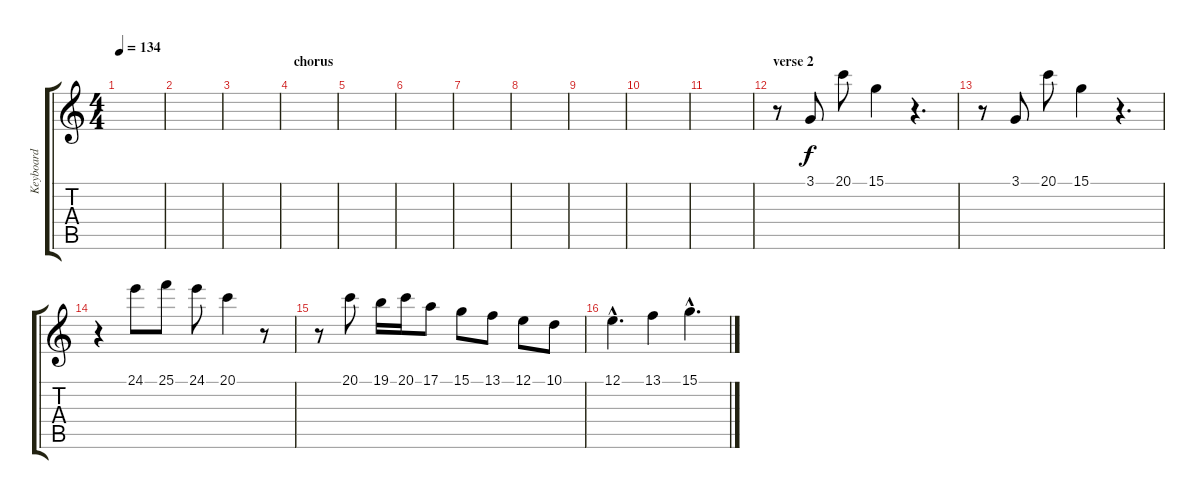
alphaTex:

\track ("Keyboard" "Keyboard") {instrument electricgrandpiano}
\staff {score tabs}
\tuning (E4 B3 G3 D3 A2 E2) {hide}
\ts (4 4)
\tempo 134
\clef g2
\ks c
|
|
|
\section ("" "chorus")
|
|
|
|
|
|
|
|
\section ("" "verse 2")
r.8 3.1.8 20.1.8 15.1.4 r.4{d} |
r.8 3.1.8 20.1.8 15.1.4 r.4{d} |
r.4 24.1.8 25.1.8 24.1.8 20.1.4 r.8 |
r.8 20.1.8 19.1.16 20.1.16 17.1.8 15.1.8 13.1.8 12.1.8 10.1.8 |
12.1{hac}.4{d} 13.1.4 15.1{hac}.4{d}
